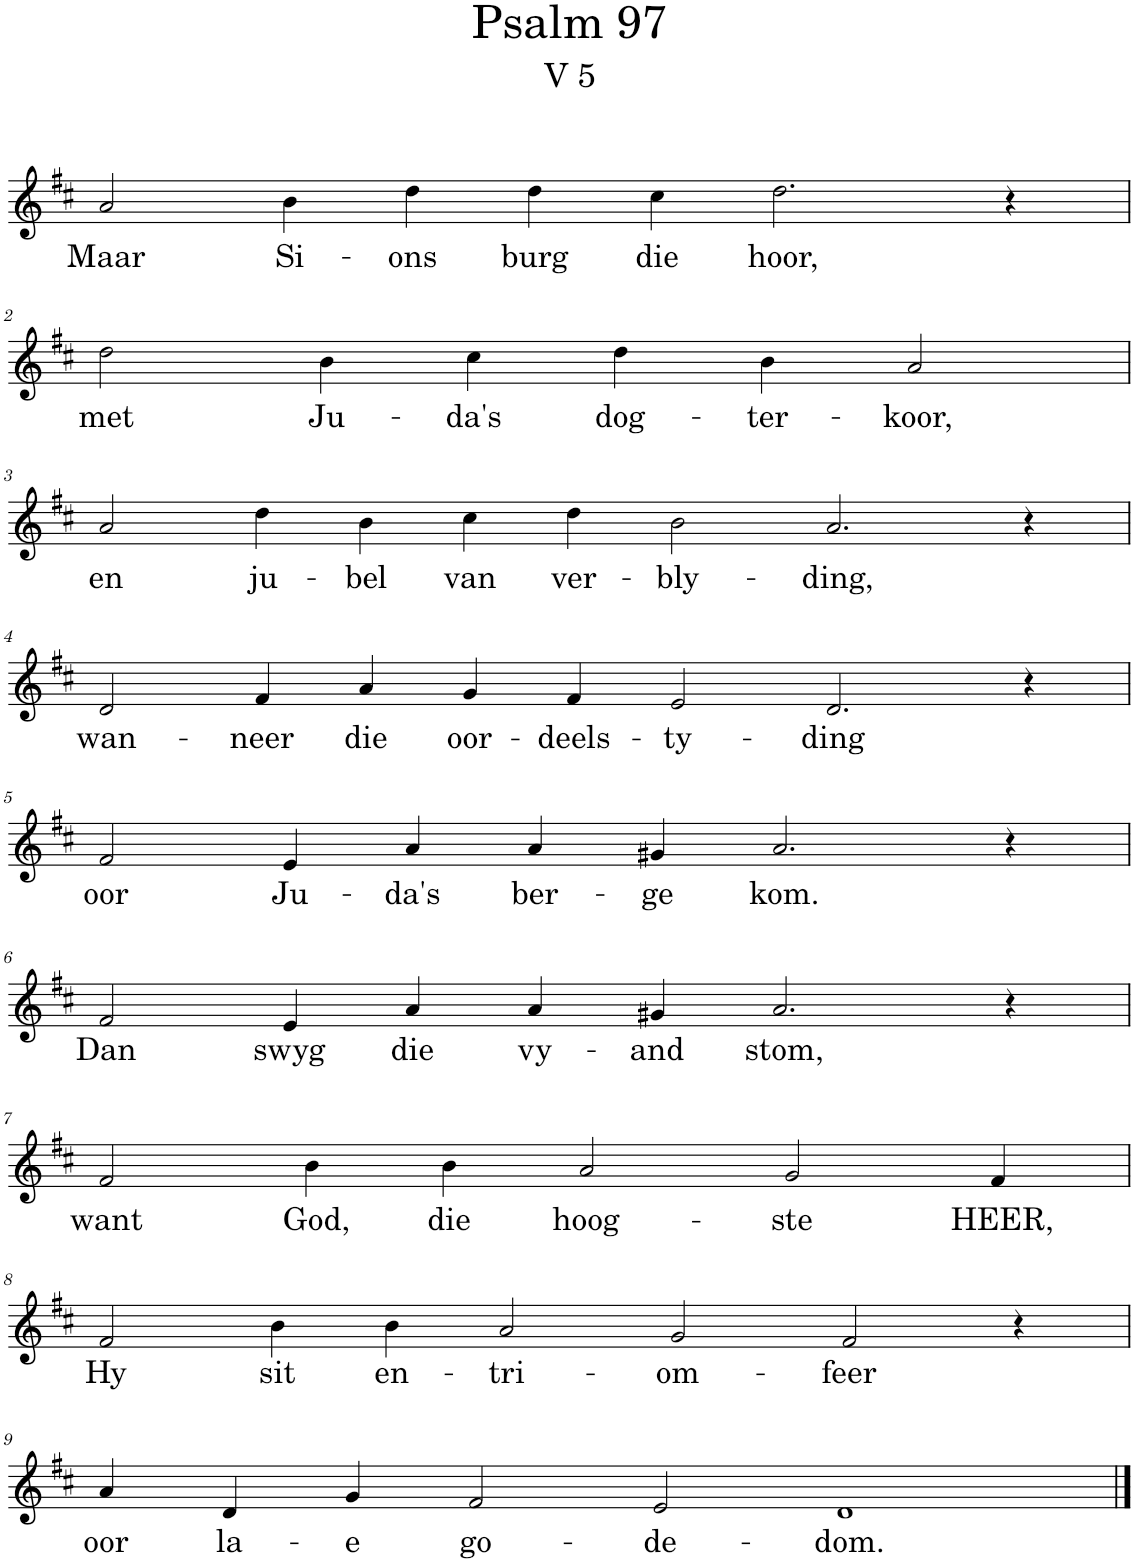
**kern	**text
*part1	*part1
*staff1	*staff1
*I"Pipe Organ	*
*I'Org.	*
*clefG2	*
*k[f#c#]	*
*M10/4	*
=1	=1
!	!LO:LY:b
2a/	Maar
!	!LO:LY:b
4b\	Si-
!	!LO:LY:b
4dd\	-ons
!	!LO:LY:b
4dd\	burg
!	!LO:LY:b
4cc#\	die
!	!LO:LY:b
2.dd\	hoor,
4r	.
!!LO:LB:g=z
=2	=2
*M8/4	*
!	!LO:LY:b
2dd\	met
!	!LO:LY:b
4b\	Ju-
!	!LO:LY:b
4cc#\	-da's
!	!LO:LY:b
4dd\	dog-
!	!LO:LY:b
4b\	-ter-
!	!LO:LY:b
2a/	-koor,
!!LO:LB:g=z
=3	=3
*M12/4	*
!	!LO:LY:b
2a/	en
!	!LO:LY:b
4dd\	ju-
!	!LO:LY:b
4b\	-bel
!	!LO:LY:b
4cc#\	van
!	!LO:LY:b
4dd\	ver-
!	!LO:LY:b
2b\	-bly-
!	!LO:LY:b
2.a/	-ding,
4r	.
!!LO:LB:g=z
=4	=4
!	!LO:LY:b
2d/	wan-
!	!LO:LY:b
4f#/	-neer
!	!LO:LY:b
4a/	die
!	!LO:LY:b
4g/	oor-
!	!LO:LY:b
4f#/	-deels-
!	!LO:LY:b
2e/	-ty-
!	!LO:LY:b
2.d/	-ding
4r	.
!!LO:LB:g=z
=5	=5
*M10/4	*
!	!LO:LY:b
2f#/	oor
!	!LO:LY:b
4e/	Ju-
!	!LO:LY:b
4a/	-da's
!	!LO:LY:b
4a/	ber-
!	!LO:LY:b
4g#X/	-ge
!	!LO:LY:b
2.a/	kom.
4r	.
!!LO:LB:g=z
=6	=6
!	!LO:LY:b
2f#/	Dan
!	!LO:LY:b
4e/	swyg
!	!LO:LY:b
4a/	die
!	!LO:LY:b
4a/	vy-
!	!LO:LY:b
4g#X/	-and
!	!LO:LY:b
2.a/	stom,
4r	.
!!LO:LB:g=z
=7	=7
*M9/4	*
!	!LO:LY:b
2f#/	want
!	!LO:LY:b
4b\	God,
!	!LO:LY:b
4b\	die
!	!LO:LY:b
2a/	hoog-
!	!LO:LY:b
2g/	-ste
!	!LO:LY:b
4f#/	HEER,
!!LO:LB:g=z
=8	=8
*M12/4	*
!	!LO:LY:b
2f#/	Hy
!	!LO:LY:b
4b\	sit
!	!LO:LY:b
4b\	en-
!	!LO:LY:b
2a/	-tri-
!	!LO:LY:b
2g/	-om-
!	!LO:LY:b
2f#/	-feer
4r	.
!!LO:LB:g=z
=9	=9
*M12/4	*
!	!LO:LY:b
4a/	oor
!	!LO:LY:b
4d/	la-
!	!LO:LY:b
4g/	-e
!	!LO:LY:b
2f#/	go-
!	!LO:LY:b
2e/	-de-
!	!LO:LY:b
1d	-dom.
==	==
*-	*-
